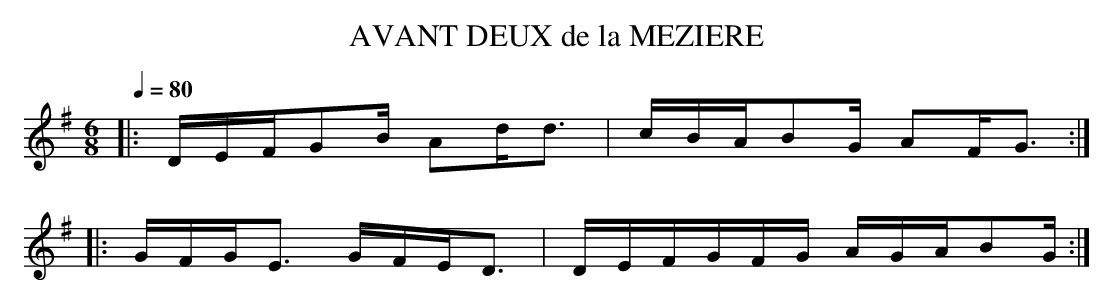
X:1
T:AVANT DEUX de la MEZIERE
M:6/8
L:1/8
Q:1/4=80
K:G
|:D/2E/2F/2GB/2 Ad/2d3/2|c/2B/2A/2BG/2 AF/2G3/2:|
|:G/2F/2G/2E3/2 G/2F/2E/2D3/2|D/2E/2F/2G/2F/2G/2 A/2G/2A/2BG/2:|
